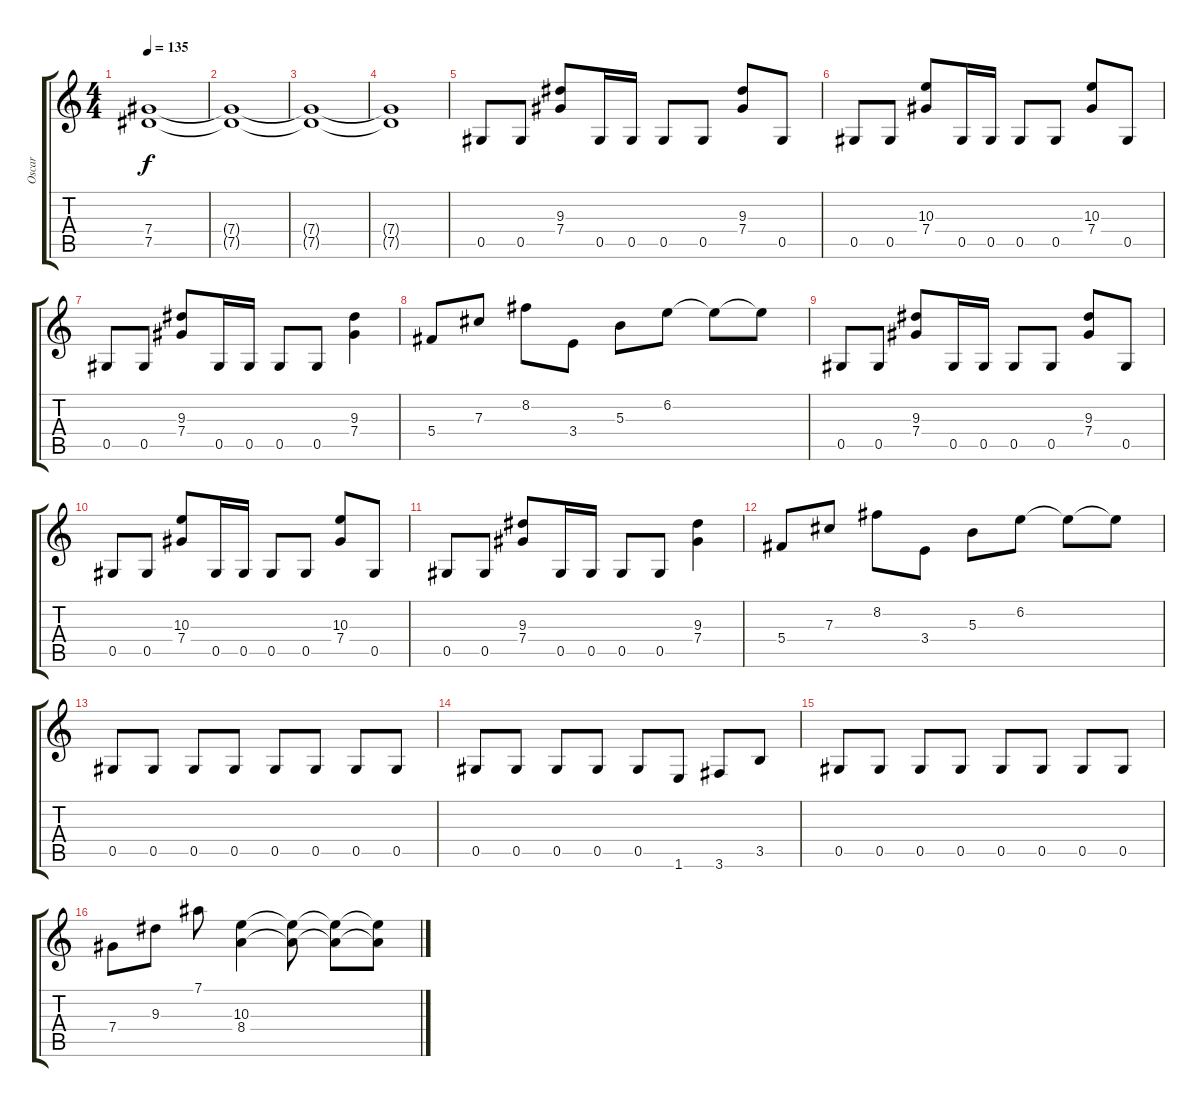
\track ("Oscar" "Oscar") {instrument distortionguitar}
\staff {score tabs}
\tuning (Eb4 Bb3 Gb3 Db3 Ab2 Eb2) {hide}
\ts (4 4)
\tempo 135
\clef g2
\ks c
(7.4 7.5).1{dy f} |
(7.4{t} 7.5{t}).1 |
(7.4{t} 7.5{t}).1 |
(7.4{t} 7.5{t}).1 |
0.5.8 0.5.8 (9.3 7.4).8 0.5.16 0.5.16 0.5.8 0.5.8 (9.3 7.4).8 0.5.8 |
0.5.8 0.5.8 (10.3 7.4).8 0.5.16 0.5.16 0.5.8 0.5.8 (10.3 7.4).8 0.5.8 |
0.5.8 0.5.8 (9.3 7.4).8 0.5.16 0.5.16 0.5.8 0.5.8 (9.3 7.4).4 |
5.4.8 7.3.8 8.2.8 3.4.8 5.3.8 6.2.8 6.2{t}.8 6.2{t}.8 |
0.5.8 0.5.8 (9.3 7.4).8 0.5.16 0.5.16 0.5.8 0.5.8 (9.3 7.4).8 0.5.8 |
0.5.8 0.5.8 (10.3 7.4).8 0.5.16 0.5.16 0.5.8 0.5.8 (10.3 7.4).8 0.5.8 |
0.5.8 0.5.8 (9.3 7.4).8 0.5.16 0.5.16 0.5.8 0.5.8 (9.3 7.4).4 |
5.4.8 7.3.8 8.2.8 3.4.8 5.3.8 6.2.8 6.2{t}.8 6.2{t}.8 |
0.5.8 0.5.8 0.5.8 0.5.8 0.5.8 0.5.8 0.5.8 0.5.8 |
0.5.8 0.5.8 0.5.8 0.5.8 0.5.8 1.6.8 3.6.8 3.5.8 |
0.5.8 0.5.8 0.5.8 0.5.8 0.5.8 0.5.8 0.5.8 0.5.8 |
7.4.8 9.3.8 7.1.8 (10.3 8.4).4 (10.3{t} 8.4{t}).8 (10.3{t} 8.4{t}).8 (10.3{t} 8.4{t}).8
